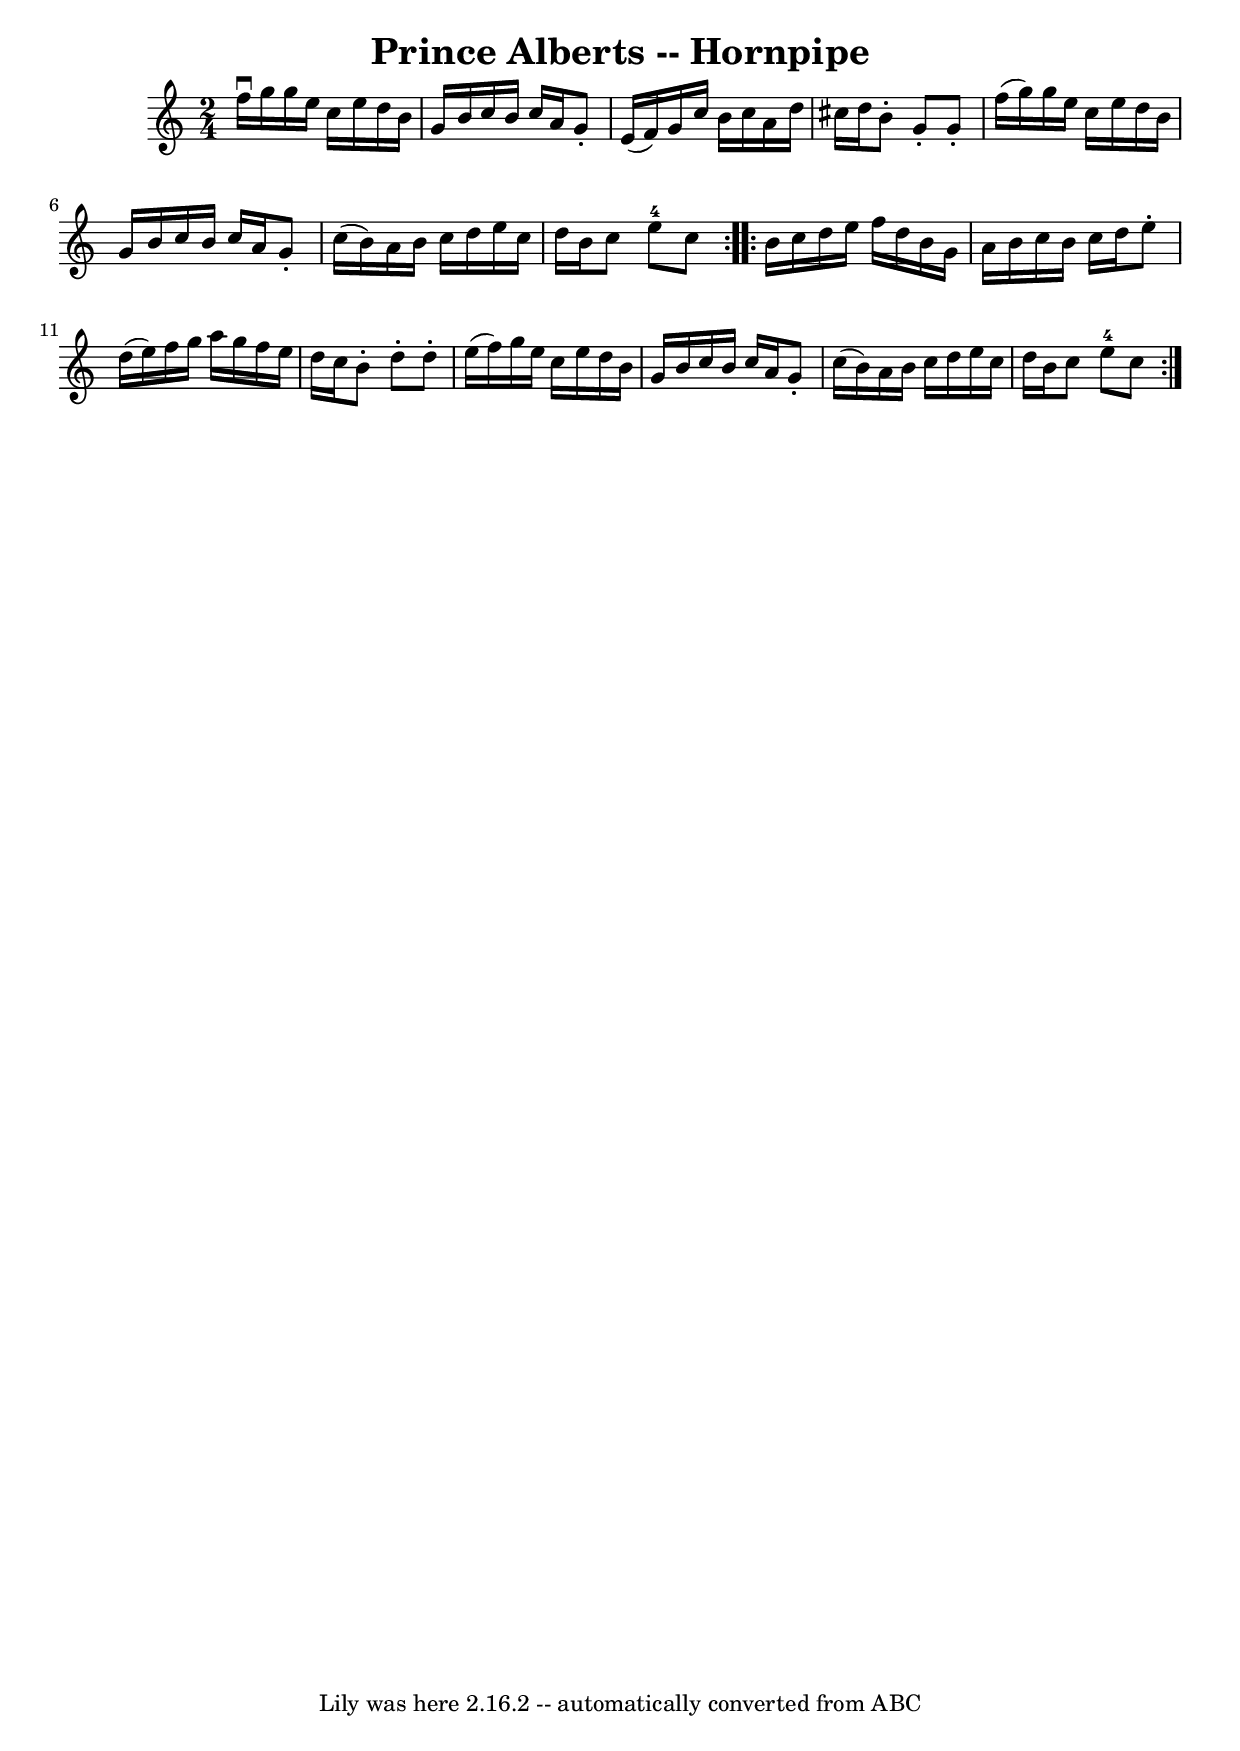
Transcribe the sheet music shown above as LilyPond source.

\version "2.16.2"
\include "Mammoth.ily"
\header {
  %% book = "Cole's 1000 Fiddle Tunes"
  crossRefNumber = "1"
  footnotes = ""
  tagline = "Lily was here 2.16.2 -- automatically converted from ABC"
  title = "Prince Alberts -- Hornpipe"

}
voicedefault =  {



  \repeat volta 2 {

    \time 2/4 
    \key c \major
    f''16^\downbow g''16  |
    g''16 e''16    
    c''16 e''16 d''16 b'16 g'16 b'16  |
    c''16 b'16    
    c''16 a'16 g'8-. e'16 (f'16) |
    g'16 c''16 b'16    
    c''16 a'16 d''16 cis''16 d''16  |
    b'8-. g'8-. g'8-. 
    f''16 (g''16) |
    g''16 e''16 c''16 e''16 d''16    
    b'16 g'16 b'16  |
    c''16 b'16 c''16 a'16 g'8-.   
    c''16 (b'16) |
    a'16 b'16 c''16 d''16 e''16 c''16  
    d''16 b'16  |
    c''8 e''8-4 c''8  
  }     
  \repeat volta 2 {
    
    b'16 c''16  |
    d''16 e''16 f''16 d''16 b'16 g'16    
    a'16 b'16  |
    c''16 b'16 c''16 d''16 e''8-. d''16 (
    e''16) |
    f''16 g''16 a''16 g''16 f''16 e''16    
    d''16 c''16  |
    b'8-. d''8-. d''8-. e''16 (f''16)  |
    g''16 e''16 c''16 e''16 d''16 b'16 g'16 b'16   |
    c''16 b'16 c''16 a'16 g'8-. c''16 (b'16)  |
    a'16 b'16 c''16 d''16 e''16 c''16 d''16 b'16   |
    c''8 e''8-4 c''8  
  }   

}

\score{
  <<

    \context Staff="default"
    {
      \voicedefault 
      
    }

  >>
  \layout {
    
  }
  \midi {
  }

}
